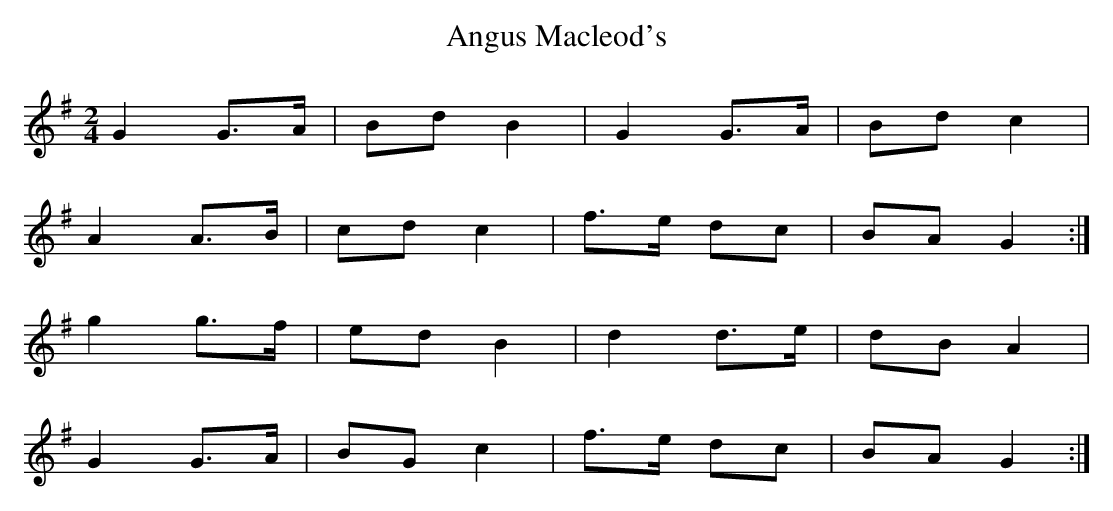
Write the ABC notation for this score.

X:1
T:Angus Macleod's
M:2/4
L:1/8
K:G
G2 G>A | Bd B2 | G2 G>A | Bd c2  |
A2 A>B | cd c2 | f>e dc | BA G2 :|
g2 g>f | ed B2 | d2 d>e | dB A2  |
G2 G>A | BG c2 | f>e dc | BA G2 :|
